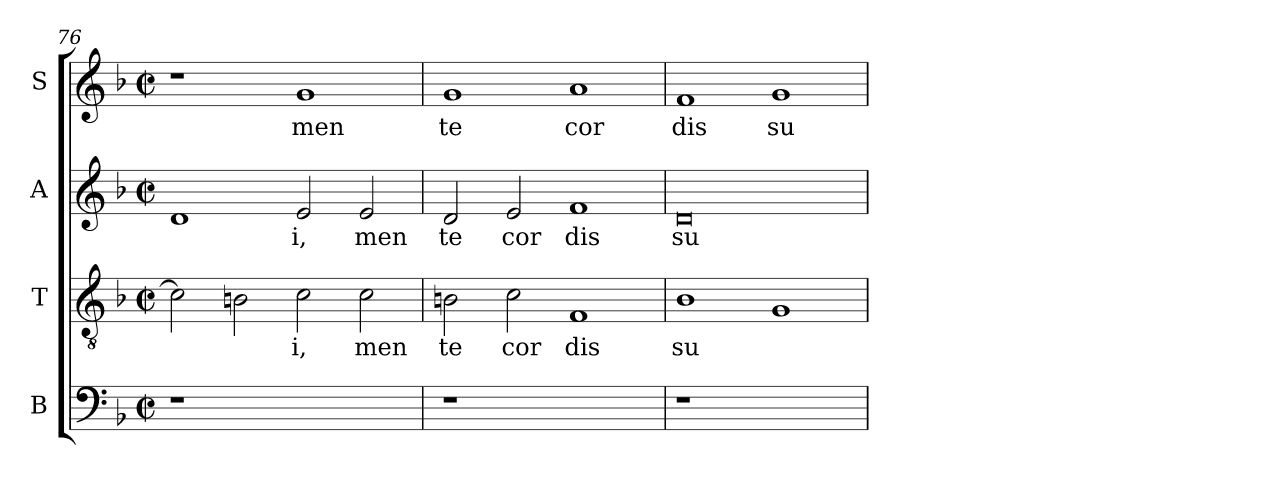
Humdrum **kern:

**kern	**kern	**text	**kern	**text	**kern	**text
*part4	*part3	*part3	*part2	*part2	*part1	*part1
*staff4	*staff3	*staff3	*staff2	*staff2	*staff1	*staff1
*I"B	*I"T	*	*I"A	*	*I"S	*
*I'B	*I'T	*	*I'A	*	*I'S	*
*clefF4	*clefGv2	*	*clefG2	*	*clefG2	*
*k[b-]	*k[b-]	*	*k[b-]	*	*k[b-]	*
*F:	*F:	*	*F:	*	*F:	*
*M2/2	*M2/2	*	*M2/2	*	*M2/2	*
*met(c|)	*met(c|)	*	*met(c|)	*	*met(c|)	*
=76	=76	=76	=76	=76	=76	=76
!	!	!LO:LY:b:cj	!	!LO:LY:b:cj	!	!
1r	2c\]	.	1d	.	1r	.
!	!	!LO:LY:b:cj	!	!	!	!
.	2B\	.	.	.	.	.
!	!	!LO:LY:b:cj	!	!LO:LY:b:cj	!	!LO:LY:b:cj
1ryy	2c\	i,	2e/	i,	1g	men
!	!	!LO:LY:b:cj	!	!LO:LY:b:cj	!	!
.	2c\	men	2e/	men	.	.
=77	=77	=77	=77	=77	=77	=77
!	!	!LO:LY:b:cj	!	!LO:LY:b:cj	!	!LO:LY:b:cj
1r	2Bn\	te	2d/	te	1g	te
!	!	!LO:LY:b:cj	!	!LO:LY:b:cj	!	!
.	2c\	cor	2e/	cor	.	.
!	!	!LO:LY:b:cj	!	!LO:LY:b:cj	!	!LO:LY:b:cj
1ryy	1F	dis	1f	dis	1a	cor
=78	=78	=78	=78	=78	=78	=78
!	!	!LO:LY:b:cj	!	!LO:LY:b:cj	!	!LO:LY:b:cj
1r	1B-	su	0d	su	1f	dis
!	!	!LO:LY:b:cj	!	!	!	!LO:LY:b:cj
1ryy	1G	.	.	.	1g	su
=	=	=	=	=	=	=
*-	*-	*-	*-	*-	*-	*-
